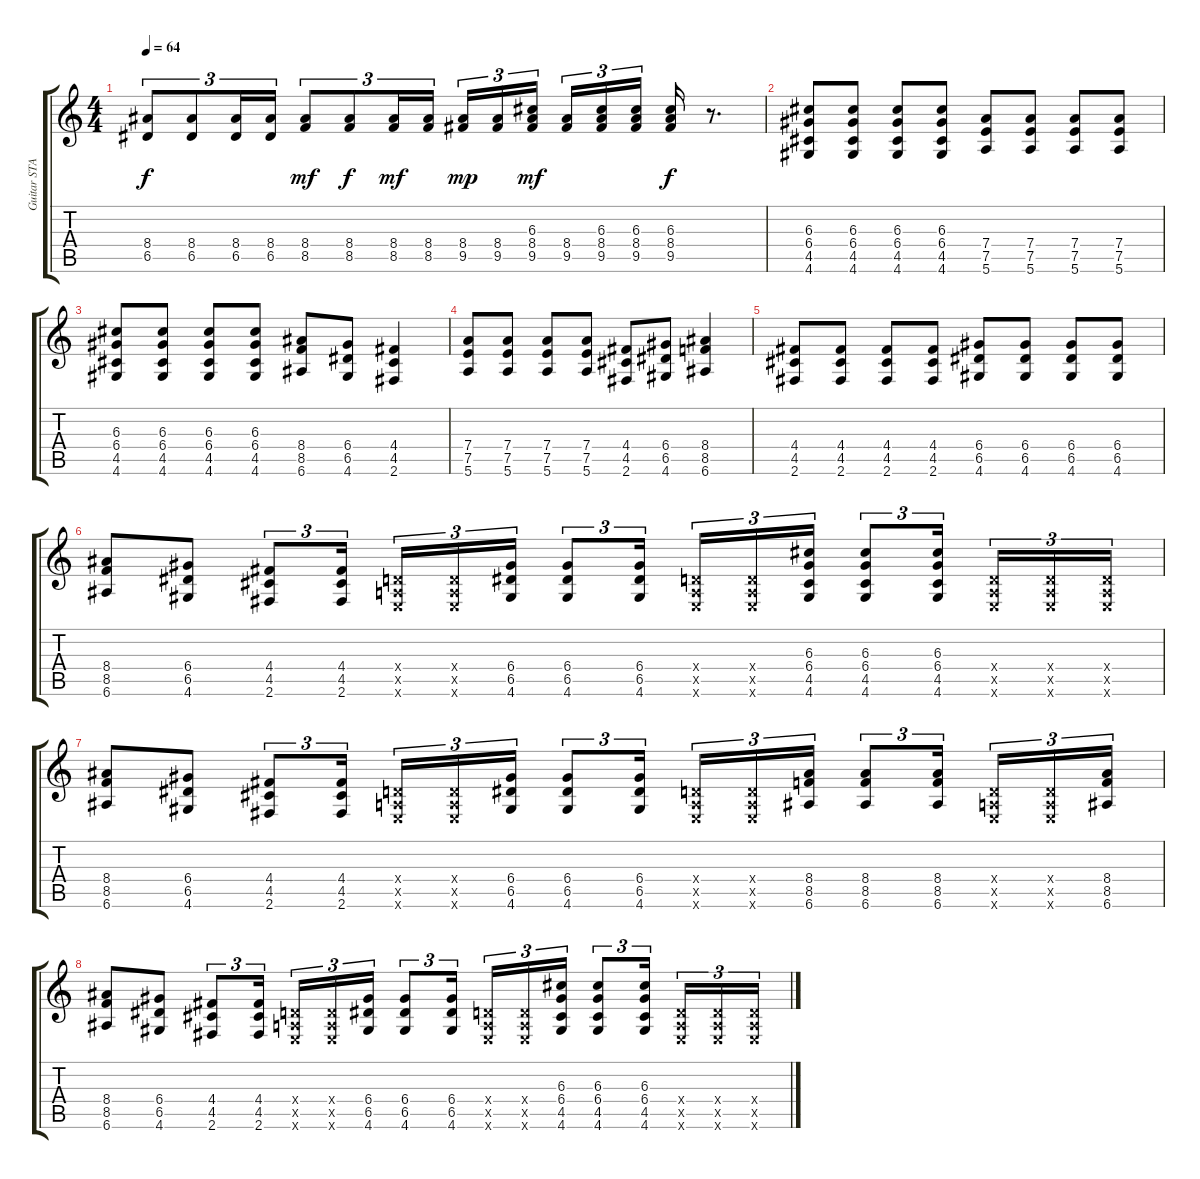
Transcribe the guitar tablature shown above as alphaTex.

\track ("Guitar STANDARD ONE" "Guitar STA") {instrument distortionguitar}
\staff {score tabs}
\tuning (E4 B3 G3 D3 A2 E2) {hide}
\ts (4 4)
\tempo 64
\clef g2
\ks c
(8.4 6.5).8{tu (3 2) dy f} (8.4 6.5).8{tu (3 2)} (8.4 6.5).16{tu (3 2)} (8.4 6.5).16{tu (3 2)} (8.4 8.5).8{tu (3 2) dy mf} (8.4 8.5).8{tu (3 2) dy f} (8.4 8.5).16{tu (3 2) dy mf} (8.4 8.5).16{tu (3 2)} (8.4 9.5).16{tu (3 2) dy mp} (8.4 9.5).16{tu (3 2)} (6.3 8.4 9.5).16{tu (3 2) dy mf} (8.4 9.5).16{tu (3 2)} (6.3 8.4 9.5).16{tu (3 2)} (6.3 8.4 9.5).16{tu (3 2)} (6.3 8.4 9.5).16{dy f} r.8{d} |
(6.3 6.4 4.5 4.6).8{instrument distortionguitar} (6.3 6.4 4.5 4.6).8 (6.3 6.4 4.5 4.6).8 (6.3 6.4 4.5 4.6).8 (7.4 7.5 5.6).8 (7.4 7.5 5.6).8 (7.4 7.5 5.6).8 (7.4 7.5 5.6).8 |
(6.3 6.4 4.5 4.6).8 (6.3 6.4 4.5 4.6).8 (6.3 6.4 4.5 4.6).8 (6.3 6.4 4.5 4.6).8 (8.4 8.5 6.6).8 (6.4 6.5 4.6).8 (4.4 4.5 2.6).4 |
(7.4 7.5 5.6).8 (7.4 7.5 5.6).8 (7.4 7.5 5.6).8 (7.4 7.5 5.6).8 (4.4 4.5 2.6).8 (6.4 6.5 4.6).8 (8.4 8.5 6.6).4 |
(4.4 4.5 2.6).8 (4.4 4.5 2.6).8 (4.4 4.5 2.6).8 (4.4 4.5 2.6).8 (6.4 6.5 4.6).8 (6.4 6.5 4.6).8 (6.4 6.5 4.6).8 (6.4 6.5 4.6).8 |
(8.4 8.5 6.6).8 (6.4 6.5 4.6).8 (4.4 4.5 2.6).8{tu (3 2)} (4.4 4.5 2.6).16{tu (3 2)} (0.4{x} 0.5{x} 0.6{x}).16{tu (3 2)} (0.4{x} 0.5{x} 0.6{x}).16{tu (3 2)} (6.4 6.5 4.6).16{tu (3 2)} (6.4 6.5 4.6).8{tu (3 2)} (6.4 6.5 4.6).16{tu (3 2)} (0.4{x} 0.5{x} 0.6{x}).16{tu (3 2)} (0.4{x} 0.5{x} 0.6{x}).16{tu (3 2)} (6.3 6.4 4.5 4.6).16{tu (3 2)} (6.3 6.4 4.5 4.6).8{tu (3 2)} (6.3 6.4 4.5 4.6).16{tu (3 2)} (0.4{x} 0.5{x} 0.6{x}).16{tu (3 2)} (0.4{x} 0.5{x} 0.6{x}).16{tu (3 2)} (0.4{x} 0.5{x} 0.6{x}).16{tu (3 2)} |
(8.4 8.5 6.6).8 (6.4 6.5 4.6).8 (4.4 4.5 2.6).8{tu (3 2)} (4.4 4.5 2.6).16{tu (3 2)} (0.4{x} 0.5{x} 0.6{x}).16{tu (3 2)} (0.4{x} 0.5{x} 0.6{x}).16{tu (3 2)} (6.4 6.5 4.6).16{tu (3 2)} (6.4 6.5 4.6).8{tu (3 2)} (6.4 6.5 4.6).16{tu (3 2)} (0.4{x} 0.5{x} 0.6{x}).16{tu (3 2)} (0.4{x} 0.5{x} 0.6{x}).16{tu (3 2)} (8.4 8.5 6.6).16{tu (3 2)} (8.4 8.5 6.6).8{tu (3 2)} (8.4 8.5 6.6).16{tu (3 2)} (0.4{x} 0.5{x} 0.6{x}).16{tu (3 2)} (0.4{x} 0.5{x} 0.6{x}).16{tu (3 2)} (8.4 8.5 6.6).16{tu (3 2)} |
(8.4 8.5 6.6).8 (6.4 6.5 4.6).8 (4.4 4.5 2.6).8{tu (3 2)} (4.4 4.5 2.6).16{tu (3 2)} (0.4{x} 0.5{x} 0.6{x}).16{tu (3 2)} (0.4{x} 0.5{x} 0.6{x}).16{tu (3 2)} (6.4 6.5 4.6).16{tu (3 2)} (6.4 6.5 4.6).8{tu (3 2)} (6.4 6.5 4.6).16{tu (3 2)} (0.4{x} 0.5{x} 0.6{x}).16{tu (3 2)} (0.4{x} 0.5{x} 0.6{x}).16{tu (3 2)} (6.3 6.4 4.5 4.6).16{tu (3 2)} (6.3 6.4 4.5 4.6).8{tu (3 2)} (6.3 6.4 4.5 4.6).16{tu (3 2)} (0.4{x} 0.5{x} 0.6{x}).16{tu (3 2)} (0.4{x} 0.5{x} 0.6{x}).16{tu (3 2)} (0.4{x} 0.5{x} 0.6{x}).16{tu (3 2)}
